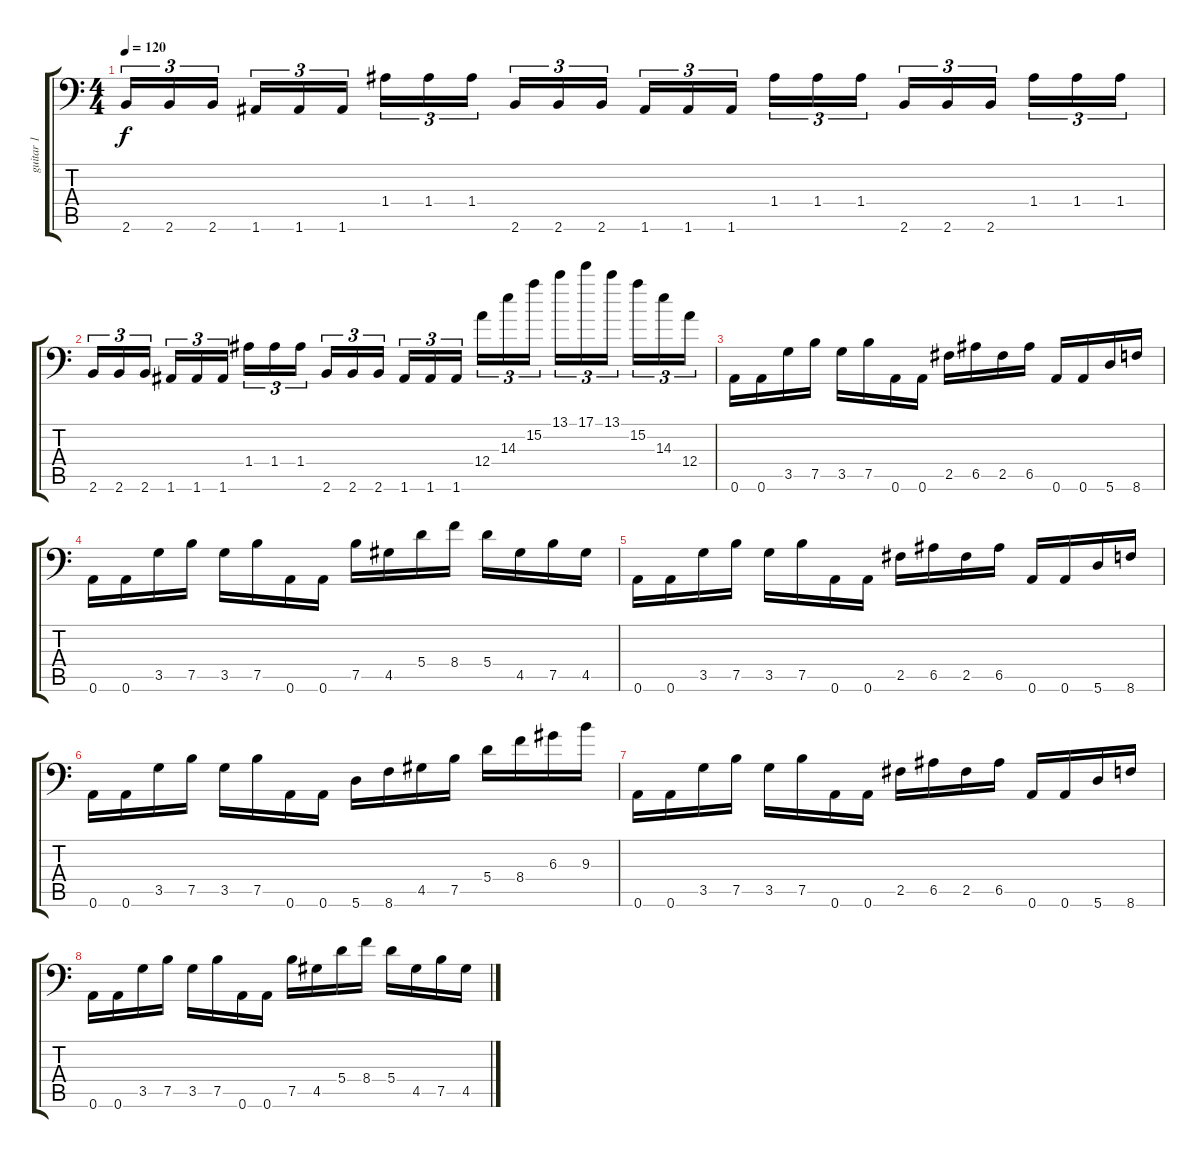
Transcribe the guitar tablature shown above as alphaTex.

\track ("guitar 1" "guitar 1") {instrument overdrivenguitar}
\staff {score tabs}
\tuning (B3 Gb3 D3 A2 E2 A1) {hide}
\ts (4 4)
\tempo 120
\clef f4
\ks c
2.6.16{tu (3 2) dy f} 2.6.16{tu (3 2)} 2.6.16{tu (3 2) beam splitsecondary} 1.6.16{tu (3 2)} 1.6.16{tu (3 2)} 1.6.16{tu (3 2)} 1.4.16{tu (3 2)} 1.4.16{tu (3 2)} 1.4.16{tu (3 2) beam splitsecondary} 2.6.16{tu (3 2)} 2.6.16{tu (3 2)} 2.6.16{tu (3 2)} 1.6.16{tu (3 2)} 1.6.16{tu (3 2)} 1.6.16{tu (3 2) beam splitsecondary} 1.4.16{tu (3 2)} 1.4.16{tu (3 2)} 1.4.16{tu (3 2)} 2.6.16{tu (3 2)} 2.6.16{tu (3 2)} 2.6.16{tu (3 2) beam splitsecondary} 1.4.16{tu (3 2)} 1.4.16{tu (3 2)} 1.4.16{tu (3 2)} |
2.6.16{tu (3 2)} 2.6.16{tu (3 2)} 2.6.16{tu (3 2) beam splitsecondary} 1.6.16{tu (3 2)} 1.6.16{tu (3 2)} 1.6.16{tu (3 2)} 1.4.16{tu (3 2)} 1.4.16{tu (3 2)} 1.4.16{tu (3 2) beam splitsecondary} 2.6.16{tu (3 2)} 2.6.16{tu (3 2)} 2.6.16{tu (3 2)} 1.6.16{tu (3 2)} 1.6.16{tu (3 2)} 1.6.16{tu (3 2) beam splitsecondary} 12.4.16{tu (3 2)} 14.3.16{tu (3 2)} 15.2.16{tu (3 2)} 13.1.16{tu (3 2)} 17.1.16{tu (3 2)} 13.1.16{tu (3 2) beam splitsecondary} 15.2.16{tu (3 2)} 14.3.16{tu (3 2)} 12.4.16{tu (3 2)} |
0.6.16 0.6.16 3.5.16 7.5.16 3.5.16 7.5.16 0.6.16 0.6.16 2.5.16 6.5.16 2.5.16 6.5.16 0.6.16 0.6.16 5.6.16 8.6.16 |
0.6.16 0.6.16 3.5.16 7.5.16 3.5.16 7.5.16 0.6.16 0.6.16 7.5.16 4.5.16 5.4.16 8.4.16 5.4.16 4.5.16 7.5.16 4.5.16 |
0.6.16 0.6.16 3.5.16 7.5.16 3.5.16 7.5.16 0.6.16 0.6.16 2.5.16 6.5.16 2.5.16 6.5.16 0.6.16 0.6.16 5.6.16 8.6.16 |
0.6.16 0.6.16 3.5.16 7.5.16 3.5.16 7.5.16 0.6.16 0.6.16 5.6.16 8.6.16 4.5.16 7.5.16 5.4.16 8.4.16 6.3.16 9.3.16 |
0.6.16 0.6.16 3.5.16 7.5.16 3.5.16 7.5.16 0.6.16 0.6.16 2.5.16 6.5.16 2.5.16 6.5.16 0.6.16 0.6.16 5.6.16 8.6.16 |
0.6.16 0.6.16 3.5.16 7.5.16 3.5.16 7.5.16 0.6.16 0.6.16 7.5.16 4.5.16 5.4.16 8.4.16 5.4.16 4.5.16 7.5.16 4.5.16
